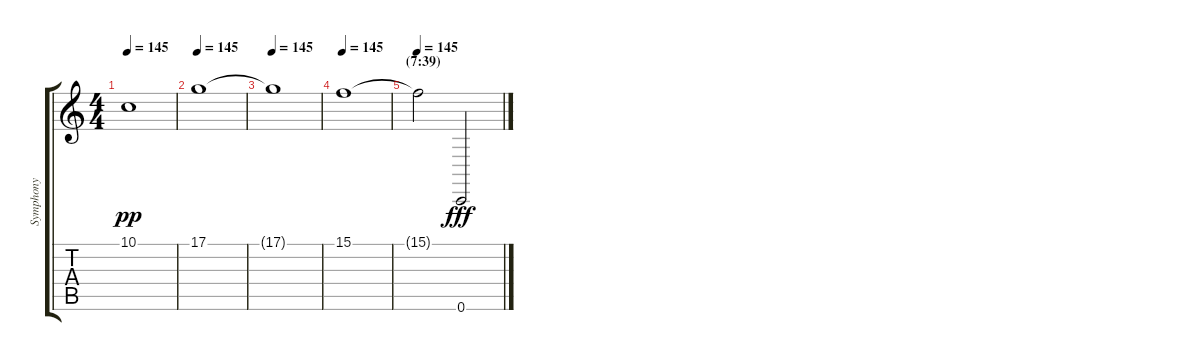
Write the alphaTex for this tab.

\track ("Symphony" "Symphony") {instrument stringensemble1}
\staff {score tabs}
\tuning (D4 A3 F3 C3 G2 C2) {hide}
\ts (4 4)
\tempo 145
\clef g2
\ks c
10.1{t}.1{dy pp} |
\tempo 145
17.1.1{volume 12 instrument fx7echoes} |
\tempo 145
17.1{t}.1{volume 8} |
\tempo 145
15.1.1{volume 4 instrument fx7echoes} |
\section ("" "(7:39)")
\tempo 145
15.1{t}.2{volume 0 instrument fx7echoes} 0.6.2{dy fff}
